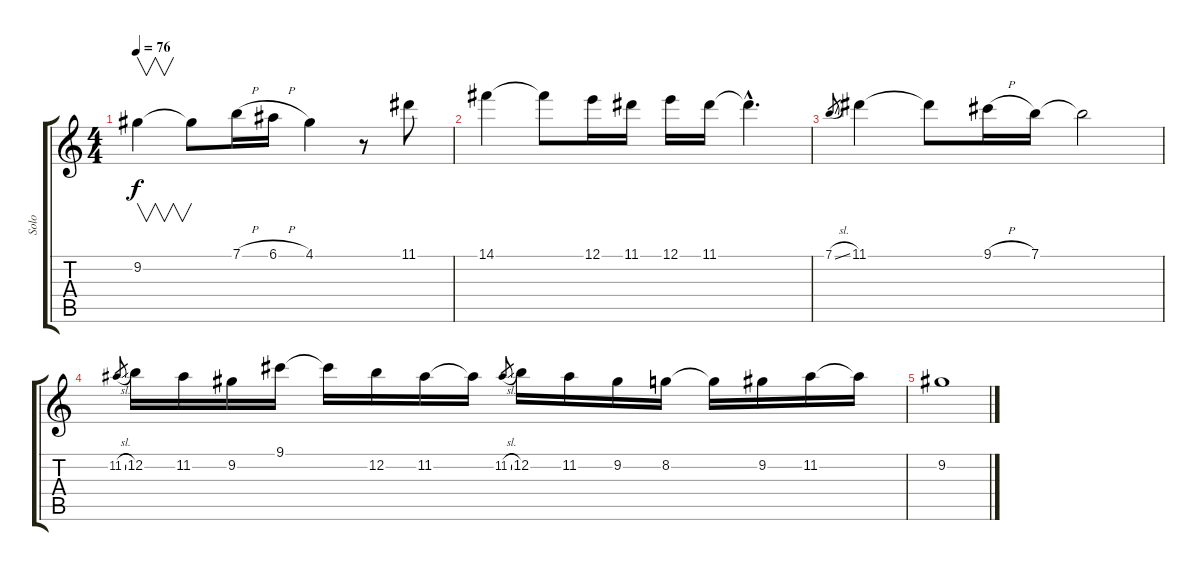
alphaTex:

\track ("Solo" "Solo") {instrument acousticguitarsteel}
\staff {score tabs}
\tuning (E4 B3 G3 D3 A2 E2) {hide}
\ts (4 4)
\tempo 76
\clef g2
\ks c
9.2.4{v dy f} 9.2{t}.8 7.1{h}.16 6.1{h}.16 4.1.4 r.8 11.1.8 |
14.1.4 14.1{t}.8 12.1.16 11.1.16 12.1.16 11.1.16 11.1{hac t}.4{d} |
7.1{sl}.8{gr} 11.1.4 11.1{t}.8 9.1{h}.16 7.1.16 7.1{t}.2 |
11.2{sl}.8{gr} 12.2.16 11.2.16 9.2.16 9.1.16 9.1{t}.16 12.2.16 11.2.16 11.2{t}.16 11.2{sl}.8{gr} 12.2.16 11.2.16 9.2.16 8.2.16 8.2{t}.16 9.2.16 11.2.16 11.2{t}.16 |
9.2.1
